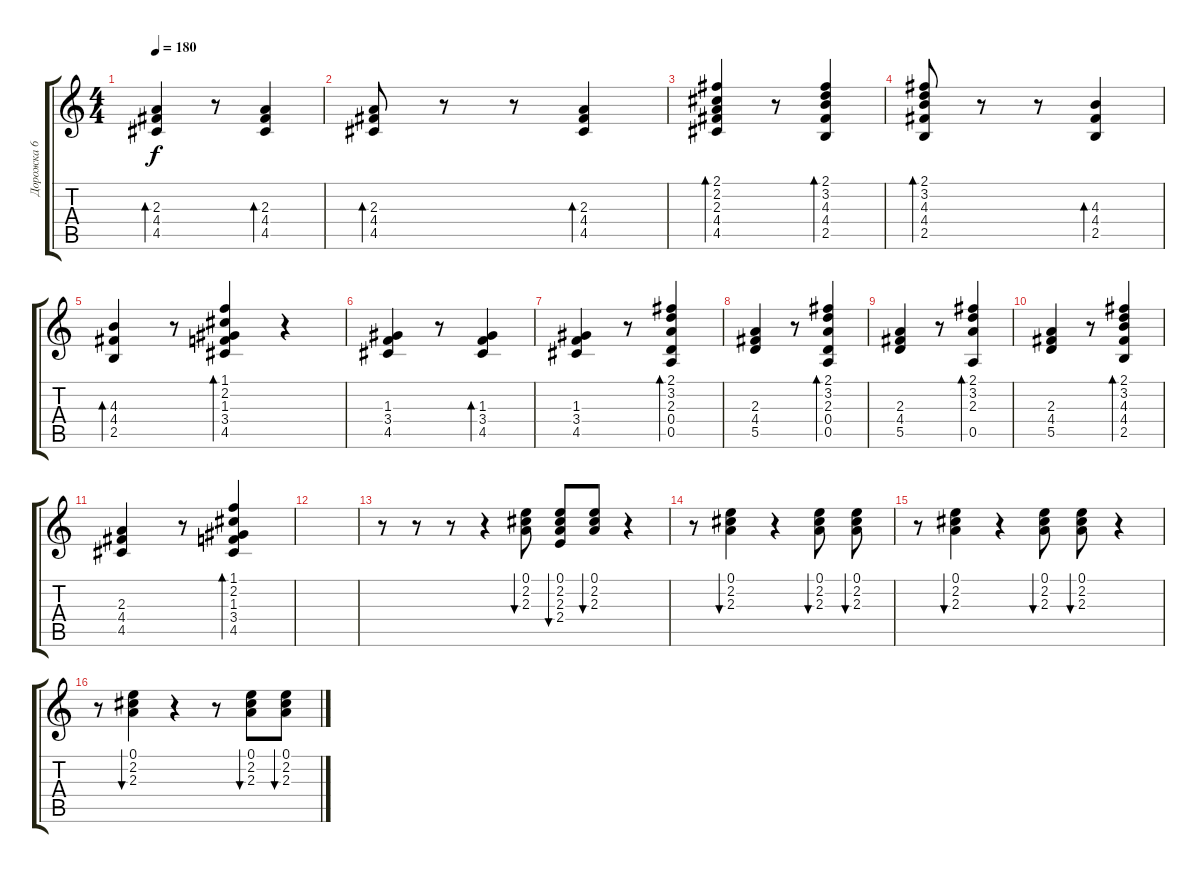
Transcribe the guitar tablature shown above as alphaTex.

\track ("Дорожка 6" "Дорожка 6") {instrument electricguitarjazz}
\staff {score tabs}
\tuning (E4 B3 G3 D3 A2 E2) {hide}
\ts (4 4)
\tempo 180
\clef g2
\ks c
(2.3 4.4 4.5).4{bd 60 dy f} r.8 (2.3 4.4 4.5).4{bd 60} |
(2.3 4.4 4.5).8{bd 60} r.8 r.8 (2.3 4.4 4.5).4{bd 60} |
(2.1 2.2 2.3 4.4 4.5).4{bd 60} r.8 (2.1 3.2 4.3 4.4 2.5).4{bd 60} |
(2.1 3.2 4.3 4.4 2.5).8{bd 60} r.8 r.8 (4.3 4.4 2.5).4{bd 60} |
(4.3 4.4 2.5).4{bd 60} r.8 (1.1 2.2 1.3 3.4 4.5).4{bd 60} r.4 |
(1.3 3.4 4.5).4 r.8 (1.3 3.4 4.5).4{bd 60} |
(1.3 3.4 4.5).4 r.8 (2.1 3.2 2.3 0.4 0.5).4{bd 60} |
(2.3 4.4 5.5).4 r.8 (2.1 3.2 2.3 0.4 0.5).4{bd 60} |
(2.3 4.4 5.5).4 r.8 (2.1 3.2 2.3 0.5).4{bd 60} |
(2.3 4.4 5.5).4 r.8 (2.1 3.2 4.3 4.4 2.5).4{bd 60} |
(2.3 4.4 4.5).4 r.8 (1.1 2.2 1.3 3.4 4.5).4{bd 60} |
|
r.8 r.8 r.8 r.4 (0.1 2.2 2.3).8{bu 60} (0.1 2.2 2.3 2.4).8{bu 60} (0.1 2.2 2.3).8{bu 60} r.4 |
r.8 (0.1 2.2 2.3).4{bu 60} r.4 (0.1 2.2 2.3).8{bu 60} (0.1 2.2 2.3).8{bu 60} |
r.8 (0.1 2.2 2.3).4{bu 60} r.4 (0.1 2.2 2.3).8{bu 60} (0.1 2.2 2.3).8{bu 60} r.4 |
r.8 (0.1 2.2 2.3).4{bu 60} r.4 r.8 (0.1 2.2 2.3).8{bu 60} (0.1 2.2 2.3).8{bu 60}
